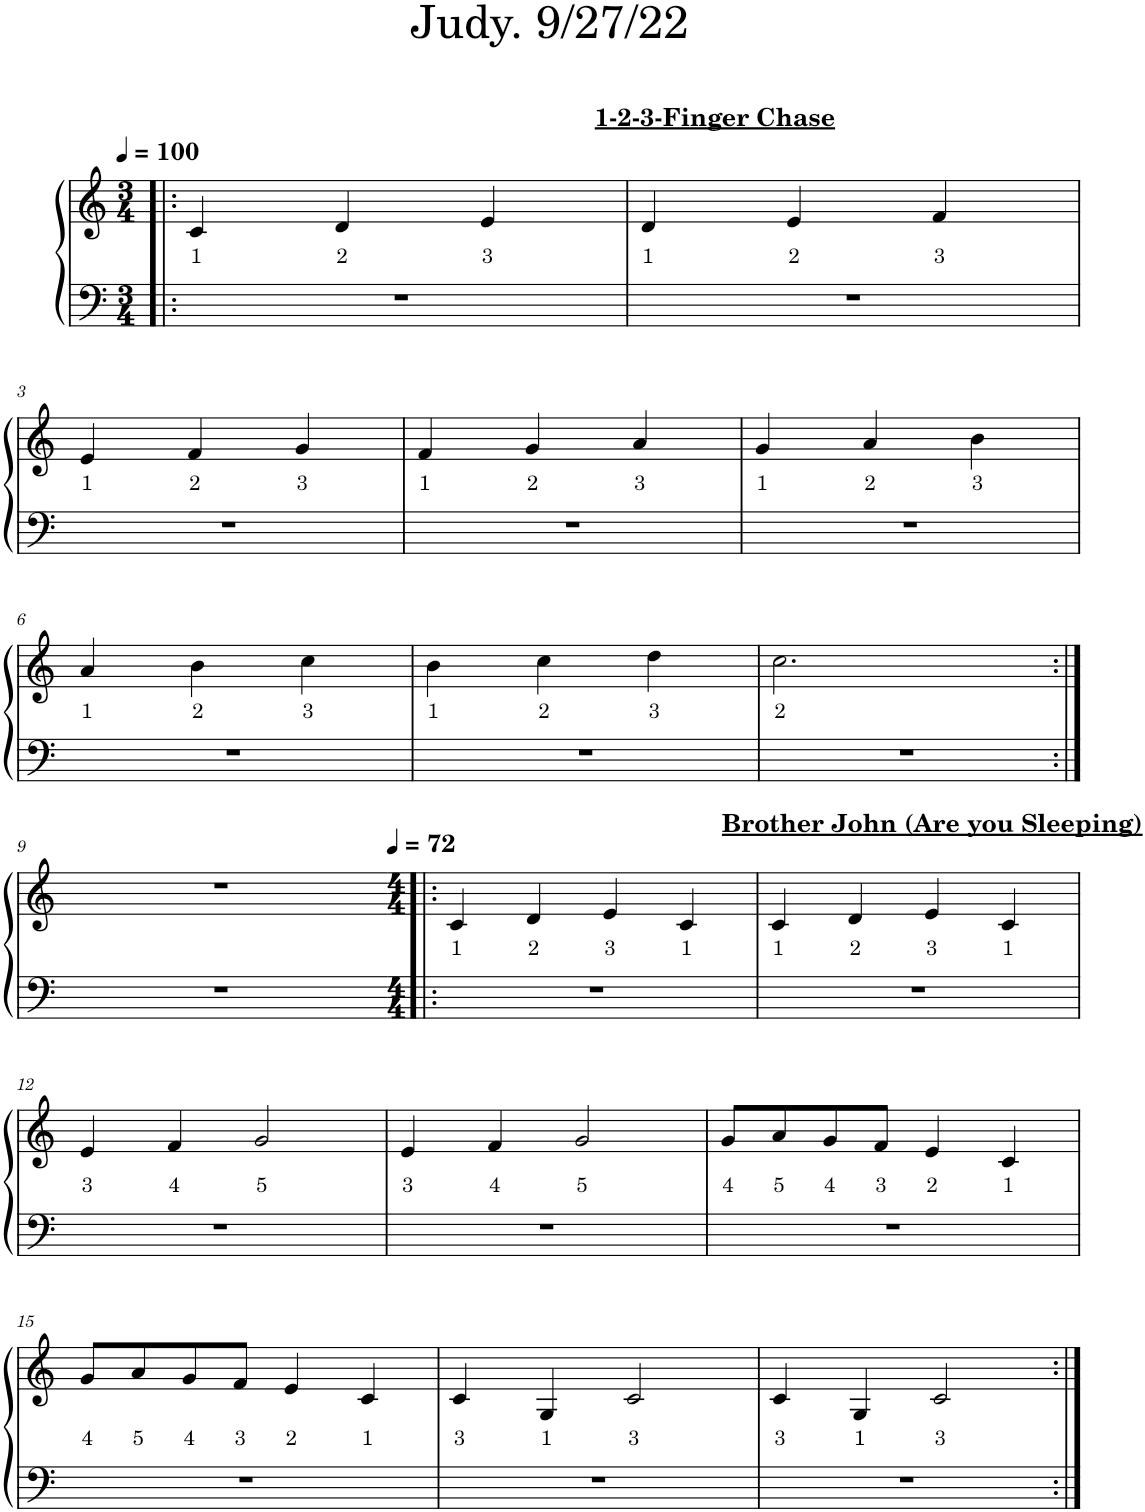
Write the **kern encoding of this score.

**kern	**kern	**text
*part1	*part1	*part1
*staff2	*staff1	*staff1
*I"Piano	*	*
*I'Pno.	*	*
*clefF4	*clefG2	*
*k[]	*k[]	*
*M3/4	*M3/4	*
*MM100	*MM100	*
=1!|:	=1!|:	=1!|:
!	!	!LO:LY:b
2.r	4c/	1
!	!	!LO:LY:b
.	4d/	2
!	!LO:TX:a:B:t=1-2-3-Finger Chase	!
!	!	!LO:LY:b
.	4e/	3
=2	=2	=2
!	!	!LO:LY:b
2.r	4d/	1
!	!	!LO:LY:b
.	4e/	2
!	!	!LO:LY:b
.	4f/	3
!!LO:LB:g=z
=3	=3	=3
!	!	!LO:LY:b
2.r	4e/	1
!	!	!LO:LY:b
.	4f/	2
!	!	!LO:LY:b
.	4g/	3
=4	=4	=4
!	!	!LO:LY:b
2.r	4f/	1
!	!	!LO:LY:b
.	4g/	2
!	!	!LO:LY:b
.	4a/	3
=5	=5	=5
!	!	!LO:LY:b
2.r	4g/	1
!	!	!LO:LY:b
.	4a/	2
!	!	!LO:LY:b
.	4b\	3
!!LO:LB:g=z
=6	=6	=6
!	!	!LO:LY:b
2.r	4a/	1
!	!	!LO:LY:b
.	4b\	2
!	!	!LO:LY:b
.	4cc\	3
=7	=7	=7
!	!	!LO:LY:b
2.r	4b\	1
!	!	!LO:LY:b
.	4cc\	2
!	!	!LO:LY:b
.	4dd\	3
=8	=8	=8
!	!	!LO:LY:b
2.r	2.cc\	2
!!LO:LB:g=z
=9:|!	=9:|!	=9:|!
2.r	2.r	.
=10!|:	=10!|:	=10!|:
*M4/4	*M4/4	*
*	*MM72	*
!	!	!LO:LY:b
1r	4c/	1
!	!	!LO:LY:b
.	4d/	2
!	!	!LO:LY:b
.	4e/	3
!	!	!LO:LY:b
.	4c/	1
=11	=11	=11
!	!LO:TX:a:B:t=Brother John (Are you Sleeping)	!
!	!	!LO:LY:b
1r	4c/	1
!	!	!LO:LY:b
.	4d/	2
!	!	!LO:LY:b
.	4e/	3
!	!	!LO:LY:b
.	4c/	1
!!LO:LB:g=z
=12	=12	=12
!	!	!LO:LY:b
1r	4e/	3
!	!	!LO:LY:b
.	4f/	4
!	!	!LO:LY:b
.	2g/	5
=13	=13	=13
!	!	!LO:LY:b
1r	4e/	3
!	!	!LO:LY:b
.	4f/	4
!	!	!LO:LY:b
.	2g/	5
=14	=14	=14
!	!	!LO:LY:b
1r	8g/L	4
!	!	!LO:LY:b
.	8a/	5
!	!	!LO:LY:b
.	8g/	4
!	!	!LO:LY:b
.	8f/J	3
!	!	!LO:LY:b
.	4e/	2
!	!	!LO:LY:b
.	4c/	1
!!LO:LB:g=z
=15	=15	=15
!	!	!LO:LY:b
1r	8g/L	4
!	!	!LO:LY:b
.	8a/	5
!	!	!LO:LY:b
.	8g/	4
!	!	!LO:LY:b
.	8f/J	3
!	!	!LO:LY:b
.	4e/	2
!	!	!LO:LY:b
.	4c/	1
=16	=16	=16
!	!	!LO:LY:b
1r	4c/	3
!	!	!LO:LY:b
.	4G/	1
!	!	!LO:LY:b
.	2c/	3
=17	=17	=17
!	!	!LO:LY:b
1r	4c/	3
!	!	!LO:LY:b
.	4G/	1
!	!	!LO:LY:b
.	2c/	3
=:|!	=:|!	=:|!
*-	*-	*-
